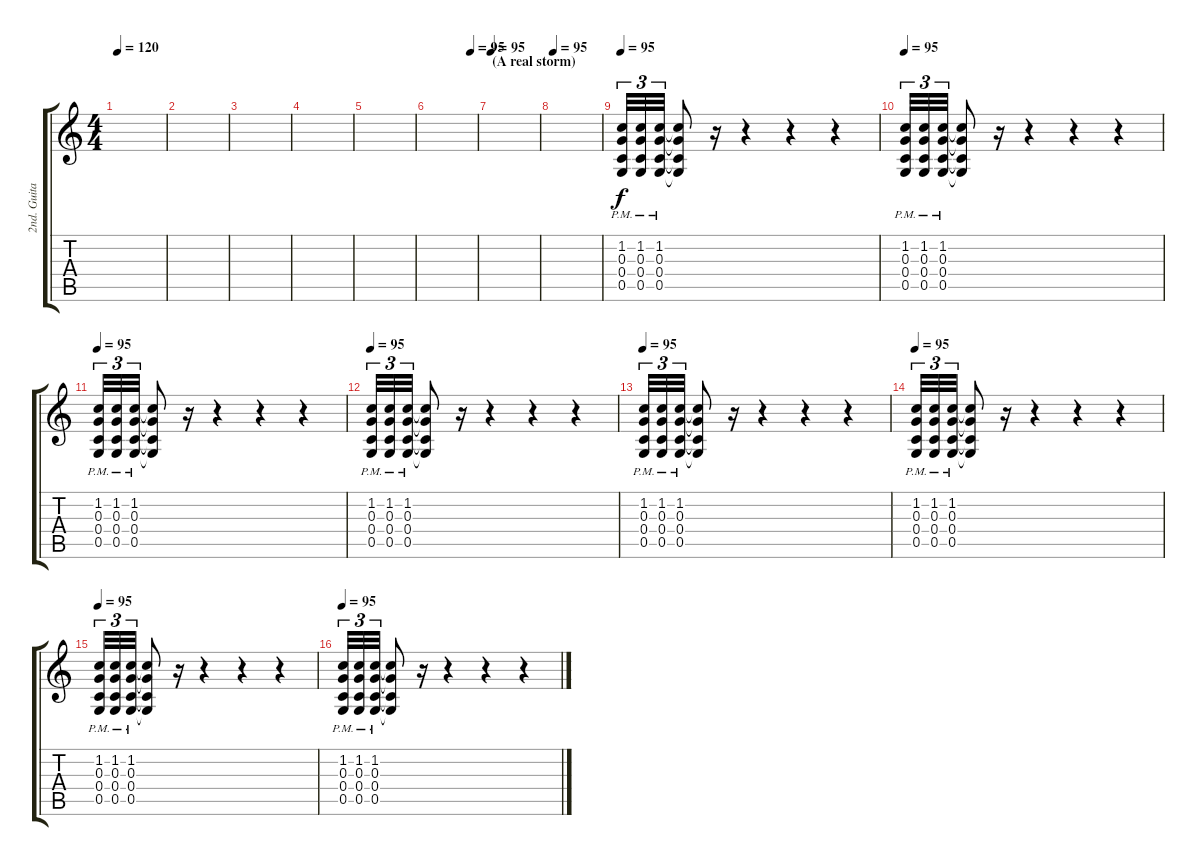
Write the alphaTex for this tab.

\track ("2nd. Guitar" "2nd. Guita") {instrument acousticguitarsteel}
\staff {score tabs}
\tuning (D4 B3 G3 C3 G2 D2) {hide}
\ts (4 4)
\tempo 120
\clef g2
\ks c
|
|
|
|
|
\tempo (95 0.875)
|
\section ("" "(A real storm)")
\tempo 95
|
\tempo 95
|
\tempo 95
(1.2{pm} 0.3{pm} 0.4{pm} 0.5{pm}).32{tu (3 2)} (1.2{pm} 0.3{pm} 0.4{pm} 0.5{pm}).32{tu (3 2)} (1.2{pm} 0.3 0.4{pm} 0.5{pm}).32{tu (3 2)} (1.2{t} 0.3{t} 0.4{t} 0.5{t}).8 r.16 r.4 r.4 r.4 |
\tempo 95
(1.2{pm} 0.3{pm} 0.4{pm} 0.5{pm}).32{tu (3 2)} (1.2{pm} 0.3{pm} 0.4{pm} 0.5{pm}).32{tu (3 2)} (1.2{pm} 0.3 0.4{pm} 0.5{pm}).32{tu (3 2)} (1.2{t} 0.3{t} 0.4{t} 0.5{t}).8 r.16 r.4 r.4 r.4 |
\tempo 95
(1.2{pm} 0.3{pm} 0.4{pm} 0.5{pm}).32{tu (3 2)} (1.2{pm} 0.3{pm} 0.4{pm} 0.5{pm}).32{tu (3 2)} (1.2{pm} 0.3 0.4{pm} 0.5{pm}).32{tu (3 2)} (1.2{t} 0.3{t} 0.4{t} 0.5{t}).8 r.16 r.4 r.4 r.4 |
\tempo 95
(1.2{pm} 0.3{pm} 0.4{pm} 0.5{pm}).32{tu (3 2)} (1.2{pm} 0.3{pm} 0.4{pm} 0.5{pm}).32{tu (3 2)} (1.2{pm} 0.3 0.4{pm} 0.5{pm}).32{tu (3 2)} (1.2{t} 0.3{t} 0.4{t} 0.5{t}).8 r.16 r.4 r.4 r.4 |
\tempo 95
(1.2{pm} 0.3{pm} 0.4{pm} 0.5{pm}).32{tu (3 2)} (1.2{pm} 0.3{pm} 0.4{pm} 0.5{pm}).32{tu (3 2)} (1.2{pm} 0.3 0.4{pm} 0.5{pm}).32{tu (3 2)} (1.2{t} 0.3{t} 0.4{t} 0.5{t}).8 r.16 r.4 r.4 r.4 |
\tempo 95
(1.2{pm} 0.3{pm} 0.4{pm} 0.5{pm}).32{tu (3 2)} (1.2{pm} 0.3{pm} 0.4{pm} 0.5{pm}).32{tu (3 2)} (1.2{pm} 0.3 0.4{pm} 0.5{pm}).32{tu (3 2)} (1.2{t} 0.3{t} 0.4{t} 0.5{t}).8 r.16 r.4 r.4 r.4 |
\tempo 95
(1.2{pm} 0.3{pm} 0.4{pm} 0.5{pm}).32{tu (3 2)} (1.2{pm} 0.3{pm} 0.4{pm} 0.5{pm}).32{tu (3 2)} (1.2{pm} 0.3 0.4{pm} 0.5{pm}).32{tu (3 2)} (1.2{t} 0.3{t} 0.4{t} 0.5{t}).8 r.16 r.4 r.4 r.4 |
\tempo 95
(1.2{pm} 0.3{pm} 0.4{pm} 0.5{pm}).32{tu (3 2)} (1.2{pm} 0.3{pm} 0.4{pm} 0.5{pm}).32{tu (3 2)} (1.2{pm} 0.3 0.4{pm} 0.5{pm}).32{tu (3 2)} (1.2{t} 0.3{t} 0.4{t} 0.5{t}).8 r.16 r.4 r.4 r.4
